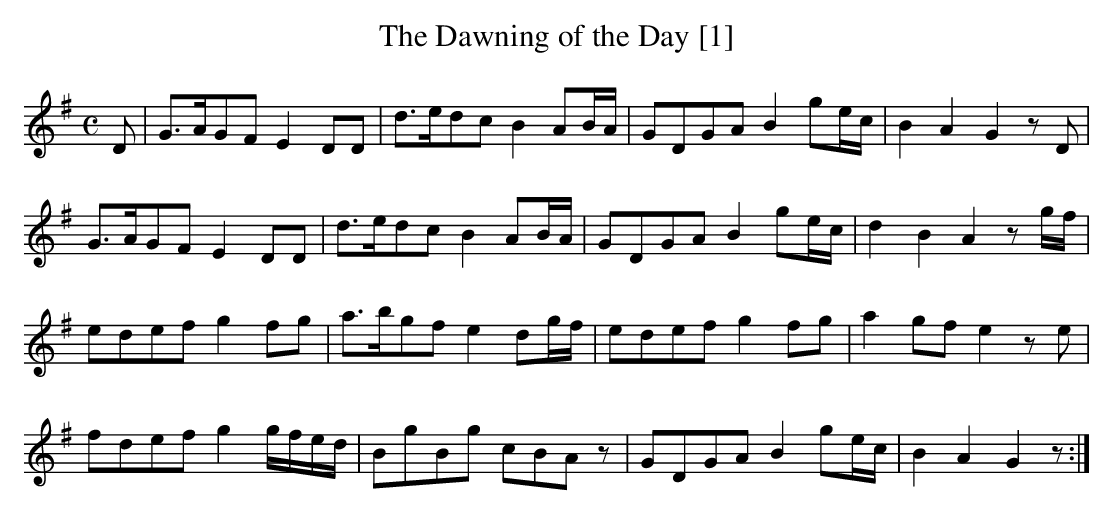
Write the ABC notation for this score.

X:1
T:Dawning of the Day [1], The
M:C
L:1/8
K:G
D|G>AGF E2 DD|d>edc B2 AB/A/|GDGA B2 ge/c/ |B2A2G2 zD|
G>AGF E2 DD|d>edc B2 AB/A/|GDGA B2 ge/c/|d2B2A2 zg/f/|
edef g2 fg|a>bgf e2 dg/f/|edef g2 fg|a2 gf e2 ze|
fdef g2 g/f/e/d/|BgBg cBAz|GDGA B2 ge/c/|B2A2G2z:|
